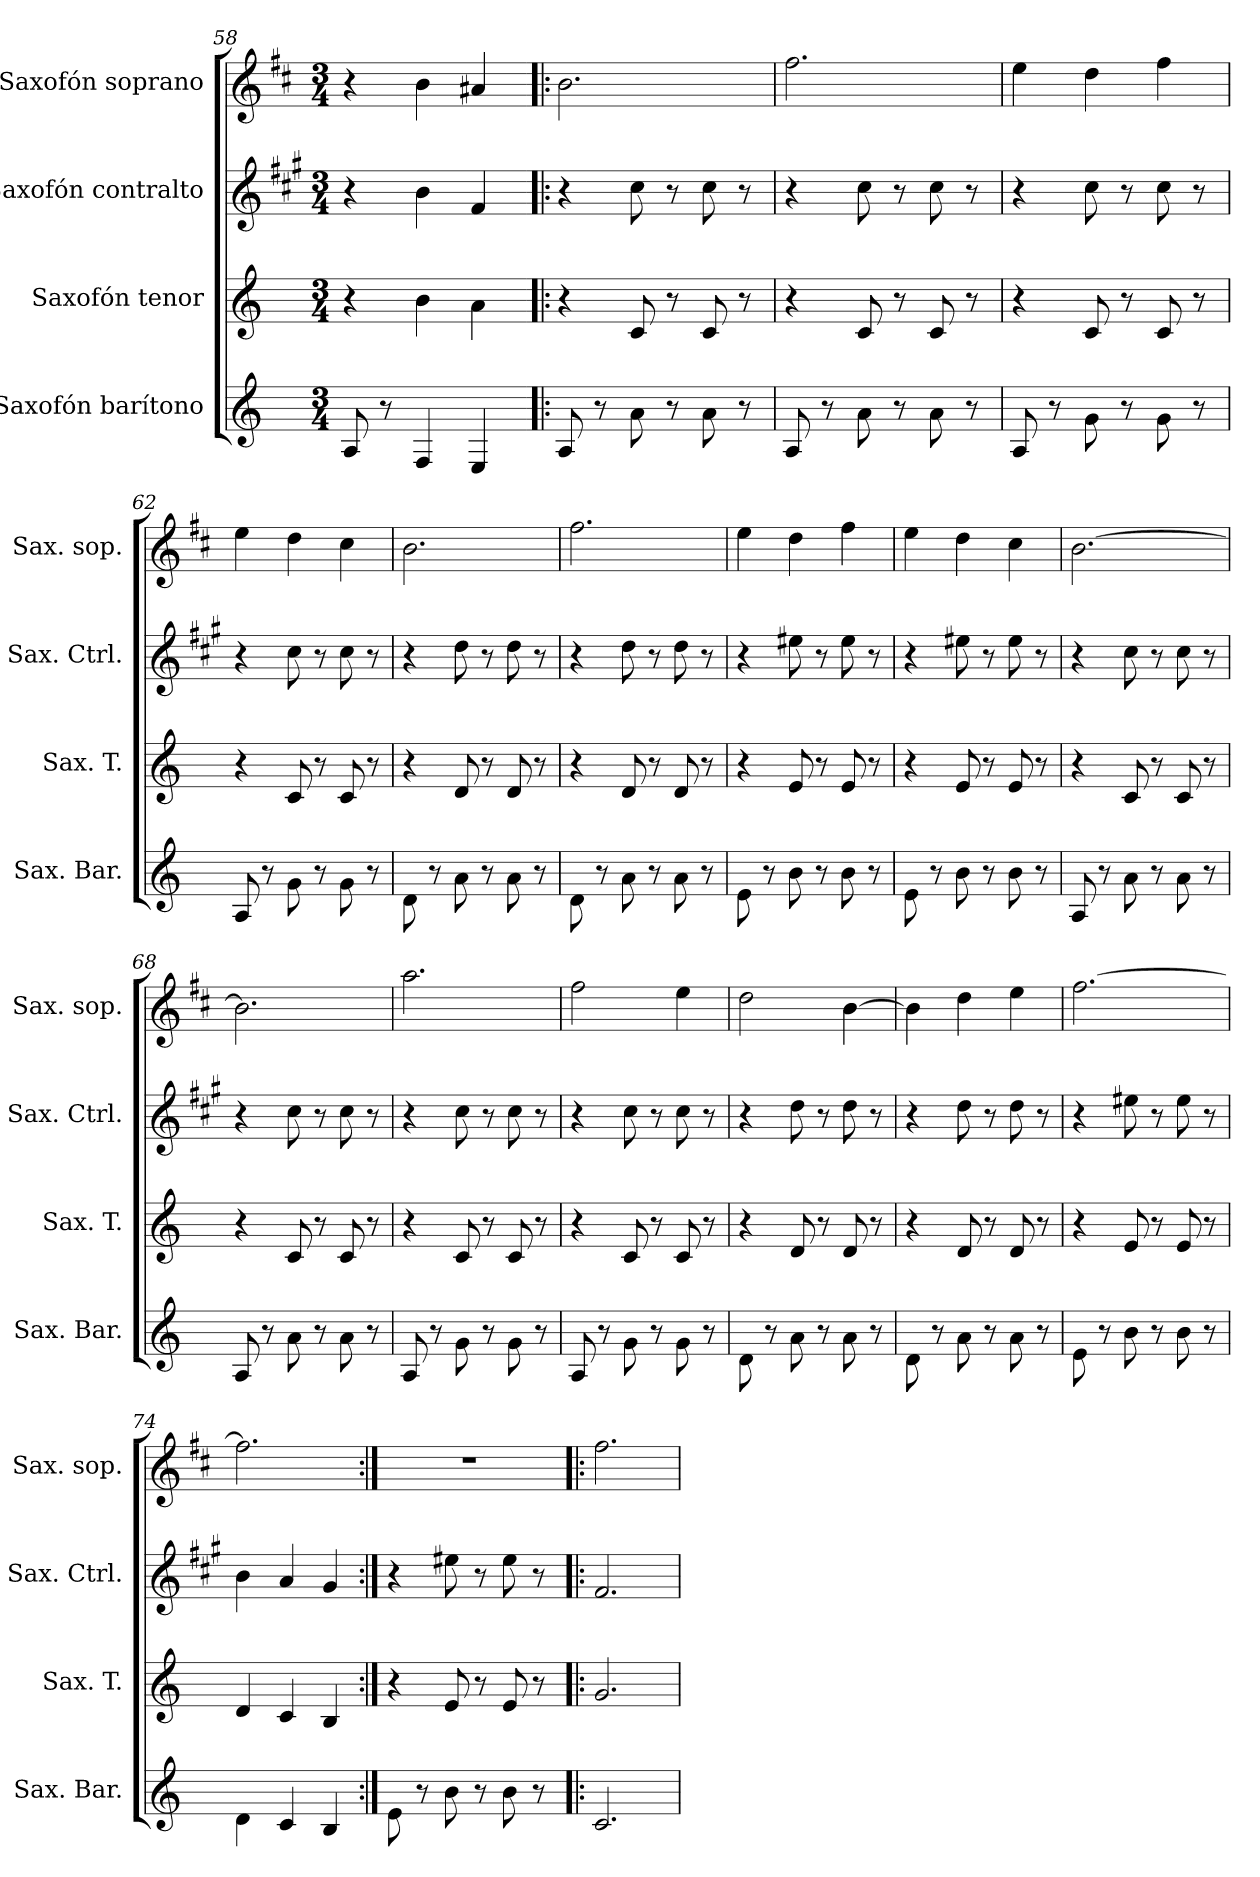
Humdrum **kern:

**kern	**kern	**kern	**kern
*part4	*part3	*part2	*part1
*staff4	*staff3	*staff2	*staff1
*I"Saxofón barítono	*I"Saxofón tenor	*I"Saxofón contralto	*I"Saxofón soprano
*I'Sax. Bar.	*I'Sax. T.	*I'Sax. Ctrl.	*I'Sax. sop.
*clefG2	*clefG2	*clefG2	*clefG2
*ITrd12c21	*ITrd8c14	*ITrd5c9	*ITrd1c2
*k[]	*k[]	*k[]	*k[]
*M3/4	*M3/4	*M3/4	*M3/4
=58	=58	=58	=58
8AA/	4r	4r	4r
8r	.	.	.
4FF/	4B\	4d\	4a\
4EE/	4A\	4A/	4g#X/
=59!|:	=59!|:	=59!|:	=59!|:
8AA/	4r	4r	2.a\
8r	.	.	.
8A\	8C/	8e\	.
8r	8r	8r	.
8A\	8C/	8e\	.
8r	8r	8r	.
=60	=60	=60	=60
8AA/	4r	4r	2.ee\
8r	.	.	.
8A\	8C/	8e\	.
8r	8r	8r	.
8A\	8C/	8e\	.
8r	8r	8r	.
=61	=61	=61	=61
8AA/	4r	4r	4dd\
8r	.	.	.
8G\	8C/	8e\	4cc\
8r	8r	8r	.
8G\	8C/	8e\	4ee\
8r	8r	8r	.
!!LO:PB:g=z
=62	=62	=62	=62
8AA/	4r	4r	4dd\
8r	.	.	.
8G\	8C/	8e\	4cc\
8r	8r	8r	.
8G\	8C/	8e\	4b\
8r	8r	8r	.
=63	=63	=63	=63
8D\	4r	4r	2.a\
8r	.	.	.
8A\	8D/	8f\	.
8r	8r	8r	.
8A\	8D/	8f\	.
8r	8r	8r	.
=64	=64	=64	=64
8D\	4r	4r	2.ee\
8r	.	.	.
8A\	8D/	8f\	.
8r	8r	8r	.
8A\	8D/	8f\	.
8r	8r	8r	.
=65	=65	=65	=65
8E\	4r	4r	4dd\
8r	.	.	.
8B\	8E/	8g#X\	4cc\
8r	8r	8r	.
8B\	8E/	8g#\	4ee\
8r	8r	8r	.
=66	=66	=66	=66
8E\	4r	4r	4dd\
8r	.	.	.
8B\	8E/	8g#X\	4cc\
8r	8r	8r	.
8B\	8E/	8g#\	4b\
8r	8r	8r	.
!!LO:LB:g=z
=67	=67	=67	=67
8AA/	4r	4r	[2.a\
8r	.	.	.
8A\	8C/	8e\	.
8r	8r	8r	.
8A\	8C/	8e\	.
8r	8r	8r	.
=68	=68	=68	=68
8AA/	4r	4r	2.a\]
8r	.	.	.
8A\	8C/	8e\	.
8r	8r	8r	.
8A\	8C/	8e\	.
8r	8r	8r	.
=69	=69	=69	=69
8AA/	4r	4r	2.gg\
8r	.	.	.
8G\	8C/	8e\	.
8r	8r	8r	.
8G\	8C/	8e\	.
8r	8r	8r	.
=70	=70	=70	=70
8AA/	4r	4r	2ee\
8r	.	.	.
8G\	8C/	8e\	.
8r	8r	8r	.
8G\	8C/	8e\	4dd\
8r	8r	8r	.
=71	=71	=71	=71
8D\	4r	4r	2cc\
8r	.	.	.
8A\	8D/	8f\	.
8r	8r	8r	.
8A\	8D/	8f\	[4a\
8r	8r	8r	.
!!LO:LB:g=z
=72	=72	=72	=72
8D\	4r	4r	4a\]
8r	.	.	.
8A\	8D/	8f\	4cc\
8r	8r	8r	.
8A\	8D/	8f\	4dd\
8r	8r	8r	.
=73	=73	=73	=73
8E\	4r	4r	[2.ee\
8r	.	.	.
8B\	8E/	8g#X\	.
8r	8r	8r	.
8B\	8E/	8g#\	.
8r	8r	8r	.
=74	=74	=74	=74
4D\	4D/	4d\	2.ee\]
4C/	4C/	4c/	.
4BB/	4BB/	4B/	.
=75:|!	=75:|!	=75:|!	=75:|!
8E\	4r	4r	2.r
8r	.	.	.
8B\	8E/	8g#X\	.
8r	8r	8r	.
8B\	8E/	8g#\	.
8r	8r	8r	.
=76!|:	=76!|:	=76!|:	=76!|:
2.C/	2.G/	2.A/	2.ee\
=	=	=	=
*-	*-	*-	*-
